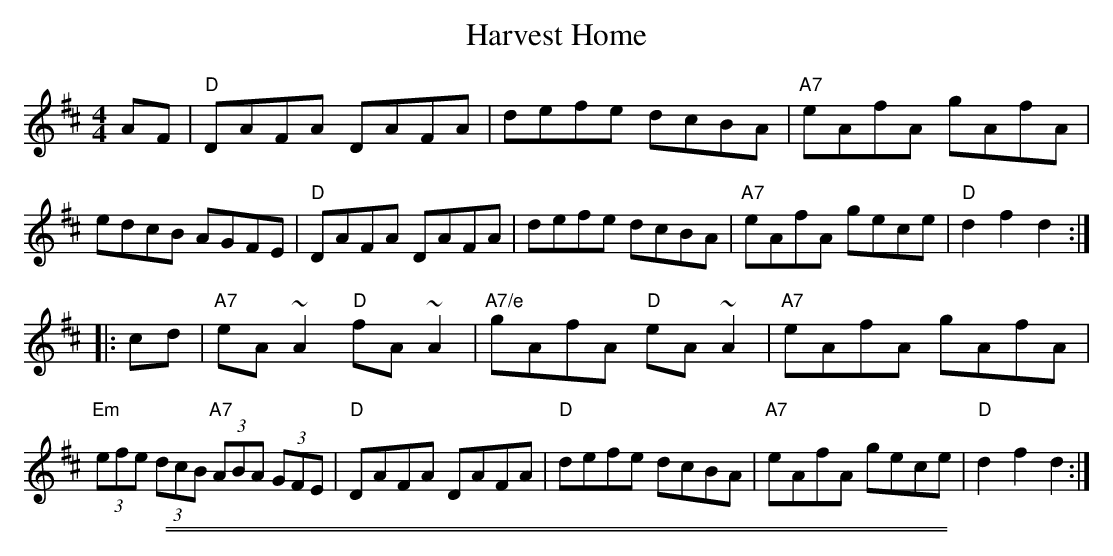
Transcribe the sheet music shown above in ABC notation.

X:1
T: Harvest Home
M:4/4
L:1/8
K:D
AF |\
"D"DAFA DAFA | defe dcBA | "A7"eAfA gAfA | edcB AGFE |\
"D"DAFA DAFA | defe dcBA | "A7"eAfA gece | "D"d2f2 d2 :|
|: cd |\
"A7"eA~A2 "D"fA~A2 | "A7/e"gAfA "D"eA~A2 | "A7"eAfA gAfA | "Em"(3efe (3dcB "A7"(3ABA (3GFE |\
"D"DAFA DAFA | "D"defe dcBA | "A7"eAfA gece | "D"d2f2 d2 :|
